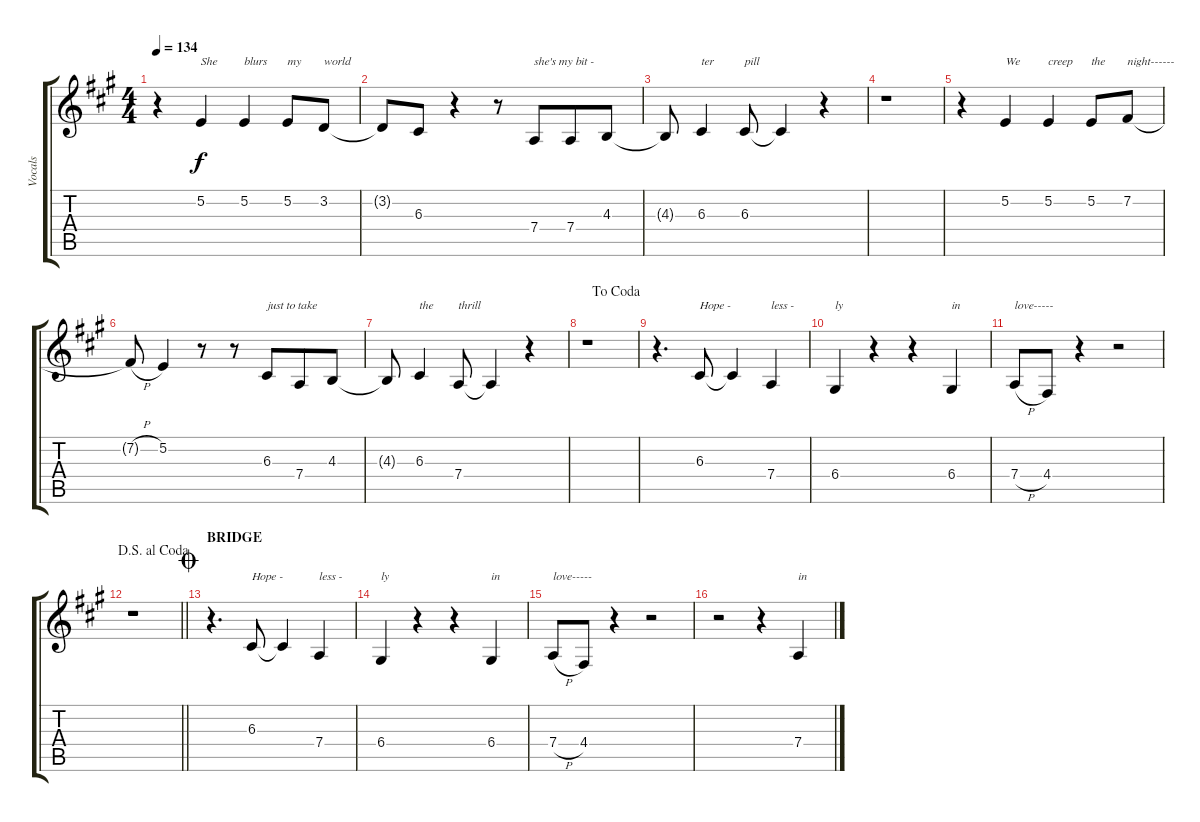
\track ("Vocals" "Vocals") {instrument tenorsax}
\staff {score tabs}
\tuning (E4 B3 G3 D3 A2 E2) {hide}
\ts (4 4)
\tempo 134
\clef g2
\ks a
r.4{dy f} 5.2.4{txt "She"} 5.2.4{txt "blurs"} 5.2.8{txt "my"} 3.2.8{txt "world"} |
3.2{t}.8 6.3.8 r.4 r.8 7.4.8{txt "she's my bit -" beam merge} 7.4.8 4.3.8 |
4.3{t}.8 6.3.4{txt "ter"} 6.3.8{txt "pill"} 6.3{t}.4 r.4 |
r.1 |
r.4 5.2.4{txt "We"} 5.2.4{txt "creep"} 5.2.8{txt "the"} 7.2.8{txt "night------"} |
7.2{h t}.8 5.2.4 r.8 r.8 6.3.8{txt "just to take" beam merge} 7.4.8 4.3.8 |
4.3{t}.8 6.3.4{txt "the"} 7.4.8{txt "thrill"} 7.4{t}.4 r.4 |
\jump dacoda
r.1 |
r.4{d} 6.3.8{txt "Hope - "} 6.3{t}.4 7.4.4{txt "less - "} |
6.4.4{txt "ly"} r.4 r.4 6.4.4{txt "in"} |
7.4{h}.8{txt "love-----"} 4.4.8 r.4 r.2 |
\jump dalsegnoalcoda
\barLineRight lightlight
r.1 |
\section ("" "BRIDGE")
\jump coda
r.4{d} 6.3.8{txt "Hope - "} 6.3{t}.4 7.4.4{txt "less - "} |
6.4.4{txt "ly"} r.4 r.4 6.4.4{txt "in"} |
7.4{h}.8{txt "love-----"} 4.4.8 r.4 r.2 |
r.2 r.4 7.4.4{txt "in"}
